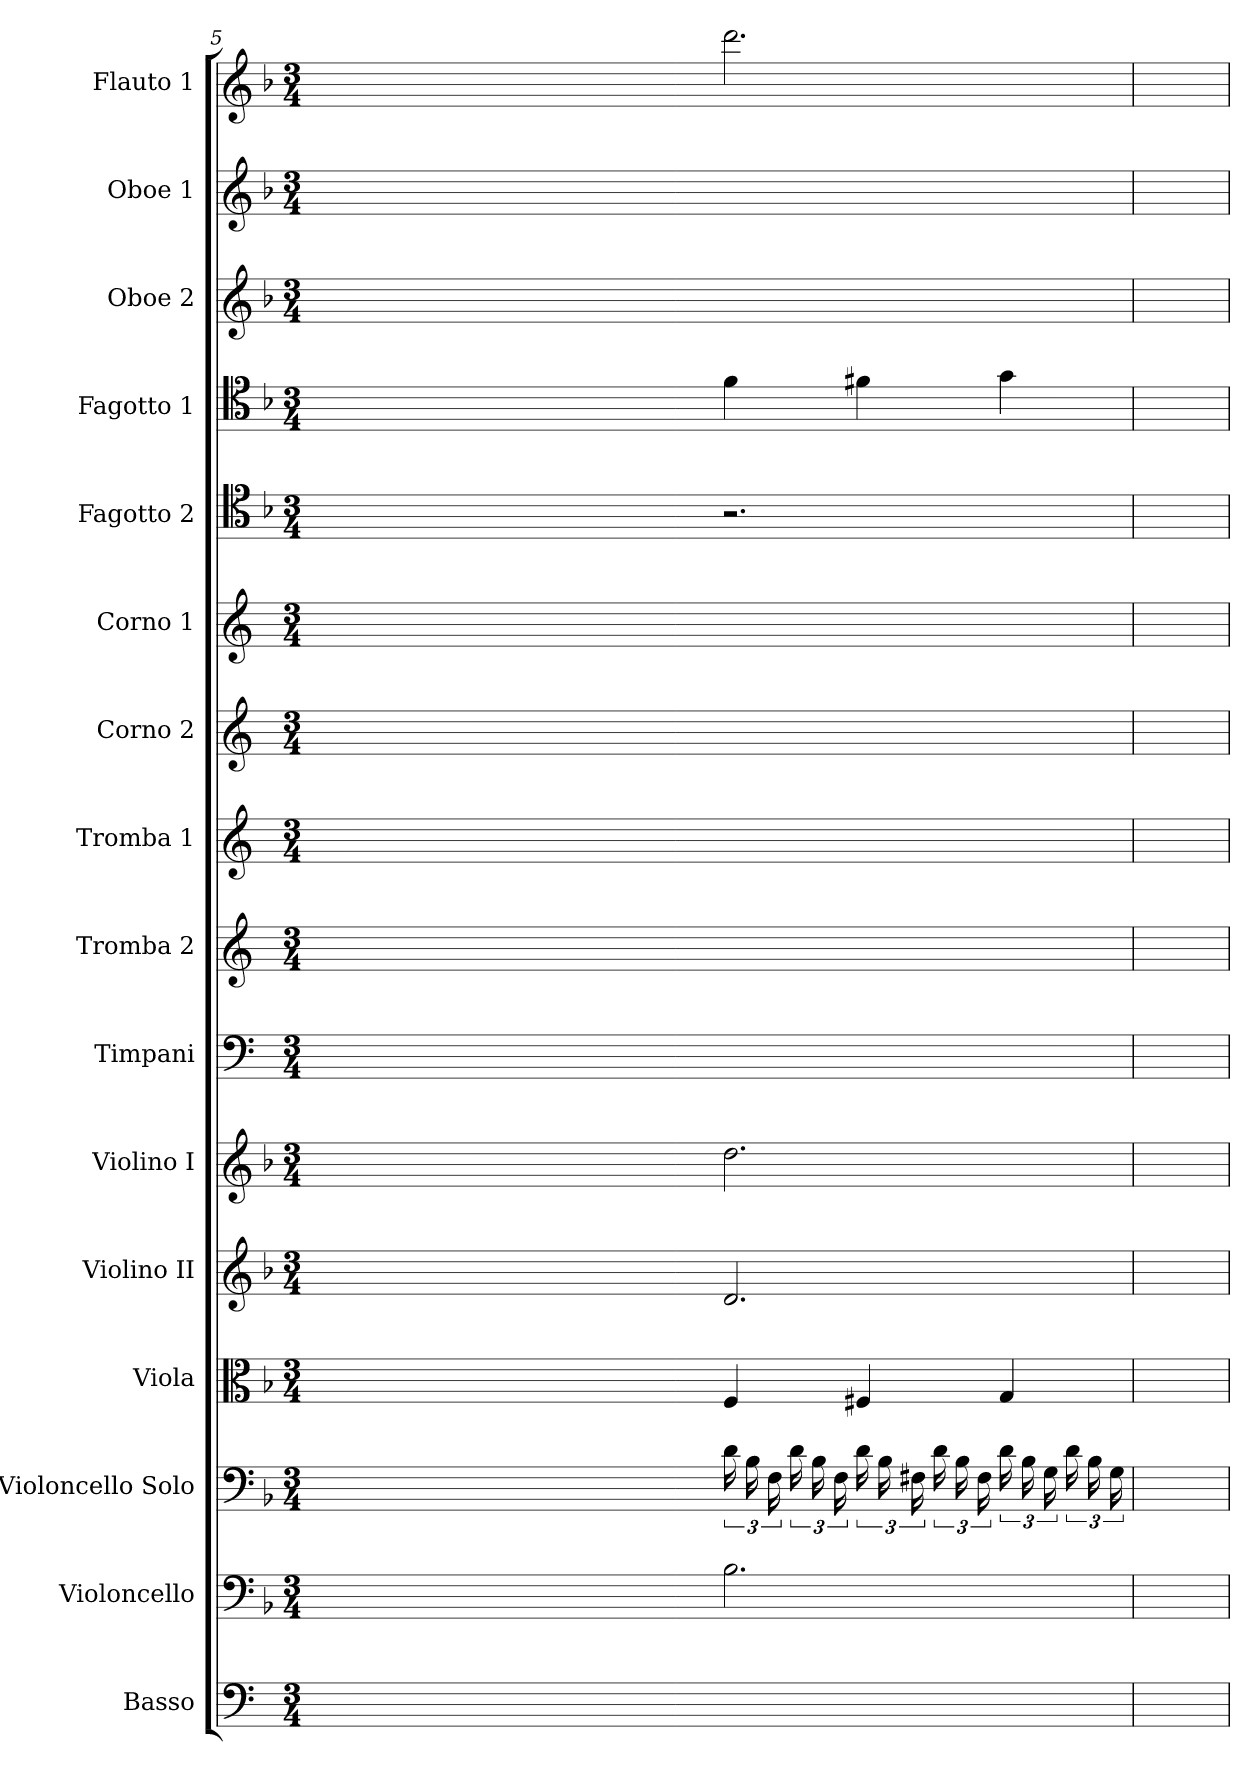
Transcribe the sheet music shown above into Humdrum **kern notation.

**kern	**kern	**kern	**kern	**kern	**kern	**kern	**kern	**kern	**kern	**kern	**kern	**kern	**kern	**kern	**kern
*part16	*part15	*part14	*part13	*part12	*part11	*part10	*part9	*part8	*part7	*part6	*part5	*part4	*part3	*part2	*part1
*staff16	*staff15	*staff14	*staff13	*staff12	*staff11	*staff10	*staff9	*staff8	*staff7	*staff6	*staff5	*staff4	*staff3	*staff2	*staff1
*I"Basso	*I"Violoncello	*I"Violoncello Solo	*I"Viola	*I"Violino II	*I"Violino I	*I"Timpani	*I"Tromba 2	*I"Tromba 1	*I"Corno 2	*I"Corno 1	*I"Fagotto 2	*I"Fagotto 1	*I"Oboe 2	*I"Oboe 1	*I"Flauto 1
*I'Cb	*I'Vc	*I'Vc	*I'Vla	*I'Vln	*I'Vln	*I'Perc	*I'Tpt	*I'Tpt	*I'Hn	*I'Hn	*I'Bsn	*I'Bsn	*I'Ob	*I'Ob	*I'Fl
*clefF4	*clefF4	*clefF4	*clefC3	*clefG2	*clefG2	*clefF4	*clefG2	*clefG2	*clefG2	*clefG2	*clefC4	*clefC4	*clefG2	*clefG2	*clefG2
*ITrd7c12	*	*	*	*	*	*	*ITrd1c2	*ITrd1c2	*ITrd4c7	*ITrd4c7	*	*	*	*	*
*	*k[b-]	*k[b-]	*k[b-]	*k[b-]	*k[b-]	*	*	*	*	*	*k[b-]	*k[b-]	*k[b-]	*k[b-]	*k[b-]
*M3/4	*M3/4	*M3/4	*M3/4	*M3/4	*M3/4	*M3/4	*M3/4	*M3/4	*M3/4	*M3/4	*M3/4	*M3/4	*M3/4	*M3/4	*M3/4
=5	=5	=5	=5	=5	=5	=5	=5	=5	=5	=5	=5	=5	=5	=5	=5
2.ryy	2.ryy	2.ryy	2.ryy	2.ryy	2.ryy	2.ryy	2.ryy	2.ryy	2.ryy	2.ryy	2.ryy	2.ryy	2.ryy	2.ryy	2.ryy
4ryy	4ryy	4ryy	4ryy	4ryy	4ryy	4ryy	4ryy	4ryy	4ryy	4ryy	4ryy	4ryy	4ryy	4ryy	4ryy
1ryy	1ryy	1ryy	1ryy	1ryy	1ryy	1ryy	1ryy	1ryy	1ryy	1ryy	1ryy	1ryy	1ryy	1ryy	1ryy
1ryy	1ryy	1ryy	1ryy	1ryy	1ryy	1ryy	1ryy	1ryy	1ryy	1ryy	1ryy	1ryy	1ryy	1ryy	1ryy
4ryy	4ryy	4ryy	4ryy	4ryy	4ryy	4ryy	4ryy	4ryy	4ryy	4ryy	4ryy	4ryy	4ryy	4ryy	4ryy
2.ryy	2.B-	24d	4F	2.d	2.dd	2.ryy	2.ryy	2.ryy	2.ryy	2.ryy	2.r	4f	2.ryy	2.ryy	2.ddd
.	.	24B-	.	.	.	.	.	.	.	.	.	.	.	.	.
.	.	24F	.	.	.	.	.	.	.	.	.	.	.	.	.
.	.	24d	.	.	.	.	.	.	.	.	.	.	.	.	.
.	.	24B-	.	.	.	.	.	.	.	.	.	.	.	.	.
.	.	24F	.	.	.	.	.	.	.	.	.	.	.	.	.
.	.	24d	4F#X	.	.	.	.	.	.	.	.	4f#X	.	.	.
.	.	24B-	.	.	.	.	.	.	.	.	.	.	.	.	.
.	.	24F#X	.	.	.	.	.	.	.	.	.	.	.	.	.
.	.	24d	.	.	.	.	.	.	.	.	.	.	.	.	.
.	.	24B-	.	.	.	.	.	.	.	.	.	.	.	.	.
.	.	24F#	.	.	.	.	.	.	.	.	.	.	.	.	.
.	.	24d	4G	.	.	.	.	.	.	.	.	4g	.	.	.
.	.	24B-	.	.	.	.	.	.	.	.	.	.	.	.	.
.	.	24G	.	.	.	.	.	.	.	.	.	.	.	.	.
.	.	24d	.	.	.	.	.	.	.	.	.	.	.	.	.
.	.	24B-	.	.	.	.	.	.	.	.	.	.	.	.	.
.	.	24G	.	.	.	.	.	.	.	.	.	.	.	.	.
=6	=6	=6	=6	=6	=6	=6	=6	=6	=6	=6	=6	=6	=6	=6	=6
4ryy	4ryy	4ryy	4ryy	4ryy	4ryy	4ryy	4ryy	4ryy	4ryy	4ryy	4ryy	4ryy	4ryy	4ryy	4ryy
=	=	=	=	=	=	=	=	=	=	=	=	=	=	=	=
*-	*-	*-	*-	*-	*-	*-	*-	*-	*-	*-	*-	*-	*-	*-	*-
